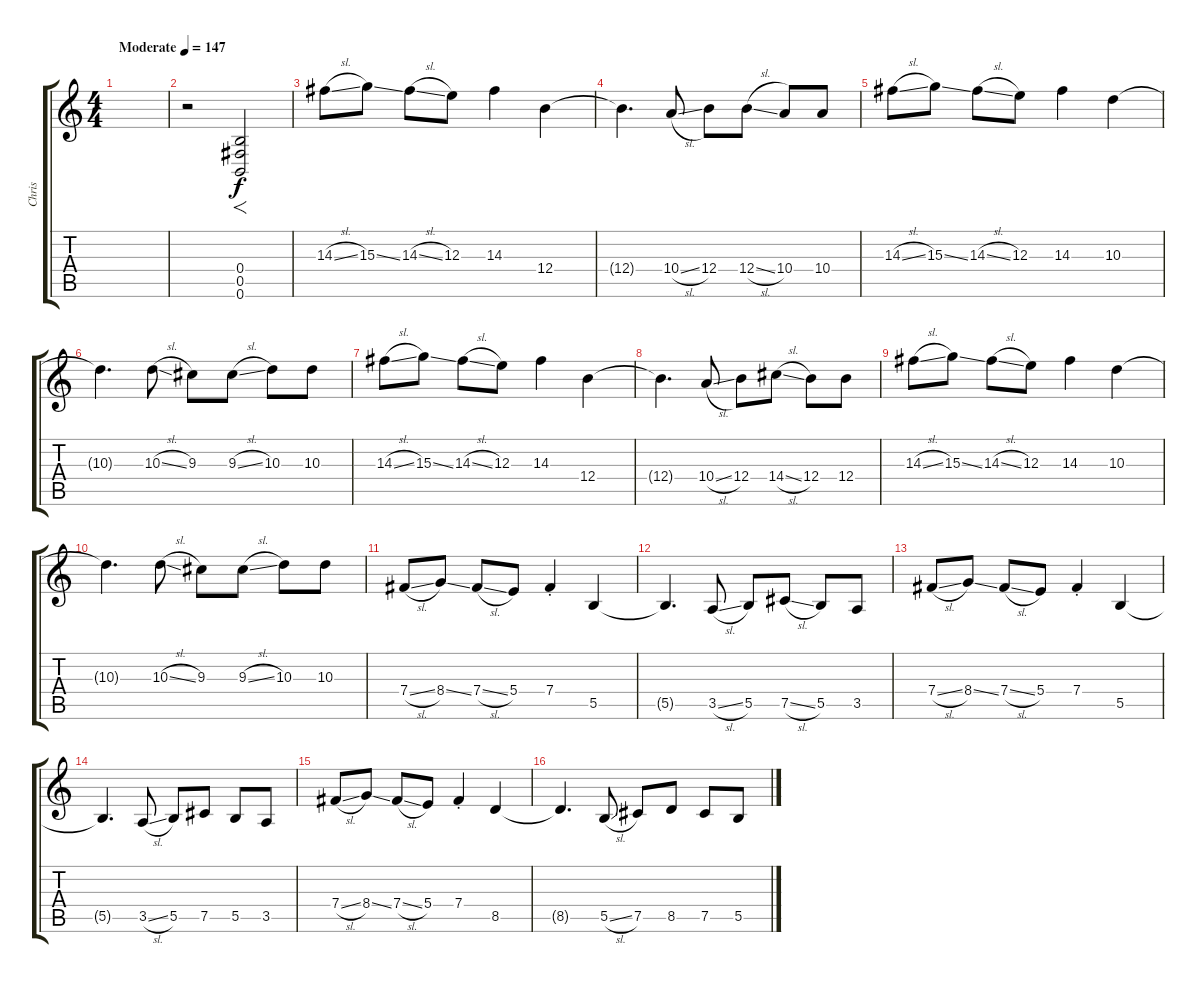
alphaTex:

\track ("Chris" "Chris") {instrument distortionguitar}
\staff {score tabs}
\tuning (Db4 Ab3 E3 B2 Gb2 B1) {hide}
\ts (4 4)
\tempo (147 "Moderate")
\clef g2
\ks c
|
r.2 (0.4 0.5 0.6).2{f} |
14.3{sl}.8 15.3{ss}.8 14.3{sl}.8 12.3.8 14.3.4 12.4.4 |
12.4{t}.4{d} 10.4{sl}.8 12.4.8 12.4{sl}.8 10.4.8 10.4.8 |
14.3{sl}.8 15.3{ss}.8 14.3{sl}.8 12.3.8 14.3.4 10.3.4 |
10.3{t}.4{d} 10.3{sl}.8 9.3.8 9.3{sl}.8 10.3.8 10.3.8 |
14.3{sl}.8 15.3{ss}.8 14.3{sl}.8 12.3.8 14.3.4 12.4.4 |
12.4{t}.4{d} 10.4{sl}.8 12.4.8 14.4{sl}.8 12.4.8 12.4.8 |
14.3{sl}.8 15.3{ss}.8 14.3{sl}.8 12.3.8 14.3.4 10.3.4 |
10.3{t}.4{d} 10.3{sl}.8 9.3.8 9.3{sl}.8 10.3.8 10.3.8 |
7.4{sl}.8 8.4{ss}.8 7.4{sl}.8 5.4.8 7.4{st}.4 5.5.4 |
5.5{t}.4{d} 3.5{sl}.8 5.5.8 7.5{sl}.8 5.5.8 3.5.8 |
7.4{sl}.8 8.4{ss}.8 7.4{sl}.8 5.4.8 7.4{st}.4 5.5.4 |
5.5{t}.4{d} 3.5{sl}.8 5.5.8 7.5.8 5.5.8 3.5.8 |
7.4{sl}.8 8.4{ss}.8 7.4{sl}.8 5.4.8 7.4{st}.4 8.5.4 |
8.5{t}.4{d} 5.5{sl}.8 7.5.8 8.5.8 7.5.8 5.5.8
